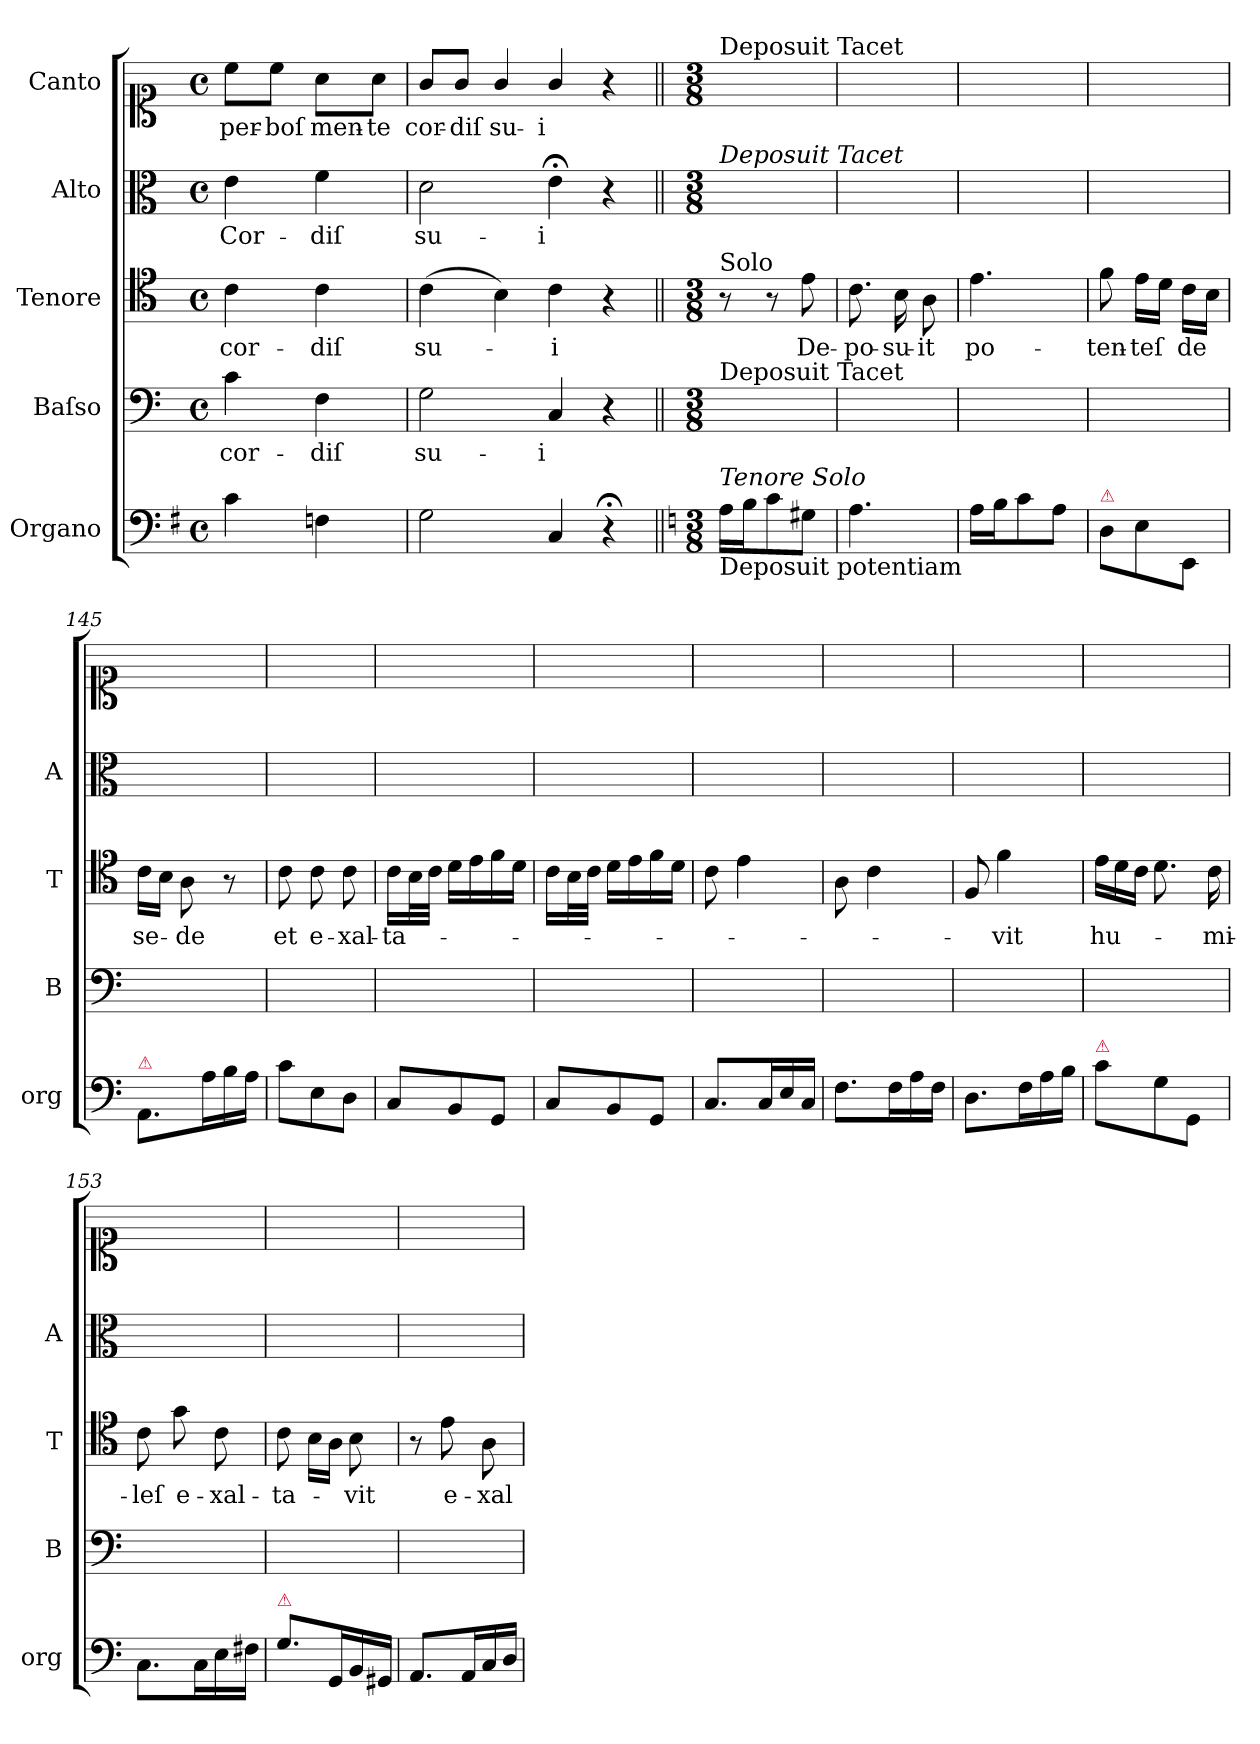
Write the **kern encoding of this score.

**kern	**kern	**text	**kern	**text	**kern	**text	**kern	**text
*part5	*part4	*part4	*part3	*part3	*part2	*part2	*part1	*part1
*staff5	*staff4	*staff4	*staff3	*staff3	*staff2	*staff2	*staff1	*staff1
*I"Organo	*I"Baſso	*	*I"Tenore	*	*I"Alto	*	*I"Canto	*
*I'org	*I'B	*	*I'T	*	*I'A	*	*	*
*clefF4	*clefF4	*	*clefC4	*	*clefC3	*	*clefC1	*
*k[f#]	*k[]	*	*k[]	*	*k[]	*	*k[]	*
*M4/4	*M4/4	*	*M4/4	*	*M4/4	*	*M4/4	*
*met(c)	*met(c)	*	*met(c)	*	*met(c)	*	*met(c)	*
=	=	=	=	=	=	=	=	=
4c\	4c\	cor-	4c\	cor-	4e\	Cor-	8cc\L	-per-
.	.	.	.	.	.	.	8cc\J	-boſ
4Fn\	4F\	-diſ	4c\	-diſ	4f\	-diſ	8a\L	men-
.	.	.	.	.	.	.	8a\J	-te
=140	=140	=140	=140	=140	=140	=140	=140	=140
2G\	2G\	su-	(4c\	su-	2d\	su-	8g/L	cor-
.	.	.	.	.	.	.	8g/J	-diſ
.	.	.	4B\)	.	.	.	4g/	su-
4C/	4C/	-i	4c\	-i	4e;<\	-i	4g/	-i
4r;<	4r	.	4r	.	4r	.	4r	.
=141||	=141||	=141||	=141||	=141||	=141||	=141||	=141||	=141||
*k[]	*k[]	*	*k[]	*	*k[]	*	*k[]	*
*M3/8	*M3/8	*	*M3/8	*	*M3/8	*	*M3/8	*
!	!	!	!	!	!	!	!LO:TX:a:t=Deposuit Tacet	!
!	!	!	!	!	!LO:TX:a:i:t=Deposuit Tacet	!	!	!
!	!	!	!LO:TX:a:t=Solo	!	!	!	!	!
!	!LO:TX:a:t=Deposuit Tacet	!	!	!	!	!	!	!
!LO:TX:b:t=Deposuit potentiam	!	!	!	!	!	!	!	!
!LO:TX:a:i:t=Tenore Solo	!	!	!	!	!	!	!	!
16A\LL	4.ryy	.	8r	.	4.ryy	.	4.ryy	.
16B\J	.	.	.	.	.	.	.	.
8c\	.	.	8r	.	.	.	.	.
8G#X\J	.	.	8e\	De-	.	.	.	.
=142	=142	=142	=142	=142	=142	=142	=142	=142
4.A\	4.ryy	.	8.c\	-po-	4.ryy	.	4.ryy	.
.	.	.	16B\	-su-	.	.	.	.
.	.	.	8A\	-it	.	.	.	.
=143	=143	=143	=143	=143	=143	=143	=143	=143
16A\LL	4.ryy	.	4.e\	po-	4.ryy	.	4.ryy	.
16B\J	.	.	.	.	.	.	.	.
8c\	.	.	.	.	.	.	.	.
8A\J	.	.	.	.	.	.	.	.
=144	=144	=144	=144	=144	=144	=144	=144	=144
!LO:TX:a:color=crimson:t=⚠	!	!	!	!	!	!	!	!
8D\L	4.ryy	.	8f\	-ten-	4.ryy	.	4.ryy	.
8E\	.	.	16e\LL	-teſ	.	.	.	.
.	.	.	16d\JJ	.	.	.	.	.
8EE/J	.	.	16c\LL	de	.	.	.	.
.	.	.	16B\JJ	.	.	.	.	.
=145	=145	=145	=145	=145	=145	=145	=145	=145
!LO:TX:a:color=crimson:t=⚠	!	!	!	!	!	!	!	!
8.AA/L	4.ryy	.	16c\LL	se-	4.ryy	.	4.ryy	.
.	.	.	16B\JJ	.	.	.	.	.
.	.	.	8A\	-de	.	.	.	.
16A\L	.	.	.	.	.	.	.	.
16B\	.	.	8r	.	.	.	.	.
16A\JJ	.	.	.	.	.	.	.	.
=146	=146	=146	=146	=146	=146	=146	=146	=146
8c\L	4.ryy	.	8c\	et	4.ryy	.	4.ryy	.
8E\	.	.	8c\	e-	.	.	.	.
8D\J	.	.	8c\	-xal-	.	.	.	.
=147	=147	=147	=147	=147	=147	=147	=147	=147
8C/L	4.ryy	.	16c\LL	-ta-	4.ryy	.	4.ryy	.
.	.	.	32B\L	.	.	.	.	.
.	.	.	32c\JJJ	.	.	.	.	.
8BB/	.	.	16d\LL	.	.	.	.	.
.	.	.	16e\	.	.	.	.	.
8GG/J	.	.	16f\	.	.	.	.	.
.	.	.	16d\JJ	.	.	.	.	.
=148	=148	=148	=148	=148	=148	=148	=148	=148
8C/L	4.ryy	.	16c\LL	.	4.ryy	.	4.ryy	.
.	.	.	32B\L	.	.	.	.	.
.	.	.	32c\JJJ	.	.	.	.	.
8BB/	.	.	16d\LL	.	.	.	.	.
.	.	.	16e\	.	.	.	.	.
8GG/J	.	.	16f\	.	.	.	.	.
.	.	.	16d\JJ	.	.	.	.	.
=149	=149	=149	=149	=149	=149	=149	=149	=149
8.C/L	4.ryy	.	8c\	.	4.ryy	.	4.ryy	.
.	.	.	4e\	.	.	.	.	.
16C/L	.	.	.	.	.	.	.	.
16E/	.	.	.	.	.	.	.	.
16C/JJ	.	.	.	.	.	.	.	.
=150	=150	=150	=150	=150	=150	=150	=150	=150
8.F\L	4.ryy	.	8A\	.	4.ryy	.	4.ryy	.
.	.	.	4c\	.	.	.	.	.
16F\L	.	.	.	.	.	.	.	.
16A\	.	.	.	.	.	.	.	.
16F\JJ	.	.	.	.	.	.	.	.
=151	=151	=151	=151	=151	=151	=151	=151	=151
8.D\L	4.ryy	.	8F/	.	4.ryy	.	4.ryy	.
.	.	.	4f\	-vit	.	.	.	.
16F\L	.	.	.	.	.	.	.	.
16A\	.	.	.	.	.	.	.	.
16B\JJ	.	.	.	.	.	.	.	.
=152	=152	=152	=152	=152	=152	=152	=152	=152
*	*	*	*Xtuplet	*	*	*	*	*
!LO:TX:a:color=crimson:t=⚠	!	!	!	!	!	!	!	!
8c\L	4.ryy	.	24e\LL	hu-	4.ryy	.	4.ryy	.
.	.	.	24d\	.	.	.	.	.
.	.	.	24c\JJ	.	.	.	.	.
8G\	.	.	8.d\	.	.	.	.	.
8GG/J	.	.	.	.	.	.	.	.
.	.	.	16c\	-mi-	.	.	.	.
=153	=153	=153	=153	=153	=153	=153	=153	=153
8.C\L	4.ryy	.	8c\	-leſ	4.ryy	.	4.ryy	.
.	.	.	8g\	e-	.	.	.	.
16C\L	.	.	.	.	.	.	.	.
16E\	.	.	8c\	-xal-	.	.	.	.
16F#X\JJ	.	.	.	.	.	.	.	.
=154	=154	=154	=154	=154	=154	=154	=154	=154
!LO:TX:a:color=crimson:t=⚠	!	!	!	!	!	!	!	!
8.G\L	4.ryy	.	8c\	-ta-	4.ryy	.	4.ryy	.
.	.	.	16B\LL	.	.	.	.	.
16GG/L	.	.	16A\JJ	.	.	.	.	.
16BB/	.	.	8B\	-vit	.	.	.	.
16GG#X/JJ	.	.	.	.	.	.	.	.
=155	=155	=155	=155	=155	=155	=155	=155	=155
8.AA/L	4.ryy	.	8r	.	4.ryy	.	4.ryy	.
.	.	.	8e\	e-	.	.	.	.
16AA/L	.	.	.	.	.	.	.	.
16C/	.	.	8A\	-xal-	.	.	.	.
16D/JJ	.	.	.	.	.	.	.	.
=	=	=	=	=	=	=	=	=
*-	*-	*-	*-	*-	*-	*-	*-	*-
